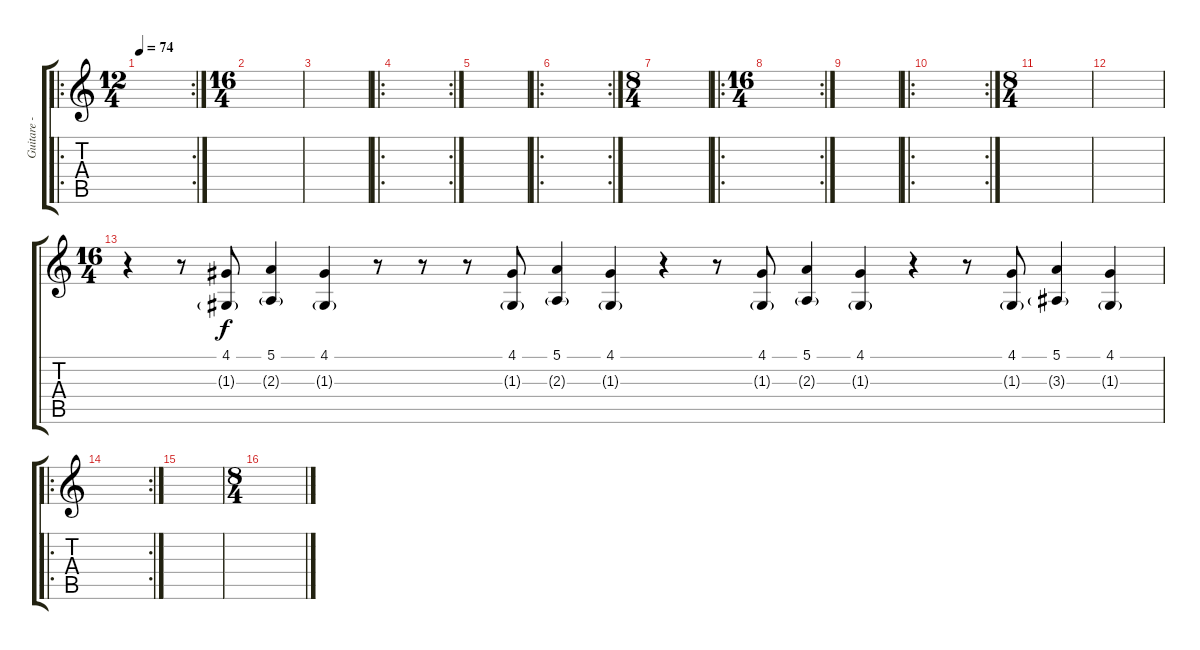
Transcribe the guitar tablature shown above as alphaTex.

\track ("Guitare - 2" "Guitare - ") {instrument choiraahs}
\staff {score tabs}
\tuning (E4 B3 G3 D3 A2 E2) {hide}
\ro
\rc 2
\ts (12 4)
\tempo 74
\clef g2
\ks c
|
\ts (16 4)
|
|
\ro
\rc 2
|
|
\ro
\rc 2
|
\ts (8 4)
|
\ro
\rc 2
\ts (16 4)
|
|
\ro
\rc 2
|
\ts (8 4)
|
|
\ts (16 4)
r.4 r.8 (4.1 1.3{g}).8 (5.1 2.3{g}).4 (4.1 1.3{g}).4 r.8 r.8 r.8 (4.1 1.3{g}).8 (5.1 2.3{g}).4 (4.1 1.3{g}).4 r.4 r.8 (4.1 1.3{g}).8 (5.1 2.3{g}).4 (4.1 1.3{g}).4 r.4 r.8 (4.1 1.3{g}).8 (5.1 3.3{g}).4 (4.1 1.3{g}).4 |
\ro
\rc 2
|
|
\ts (8 4)
